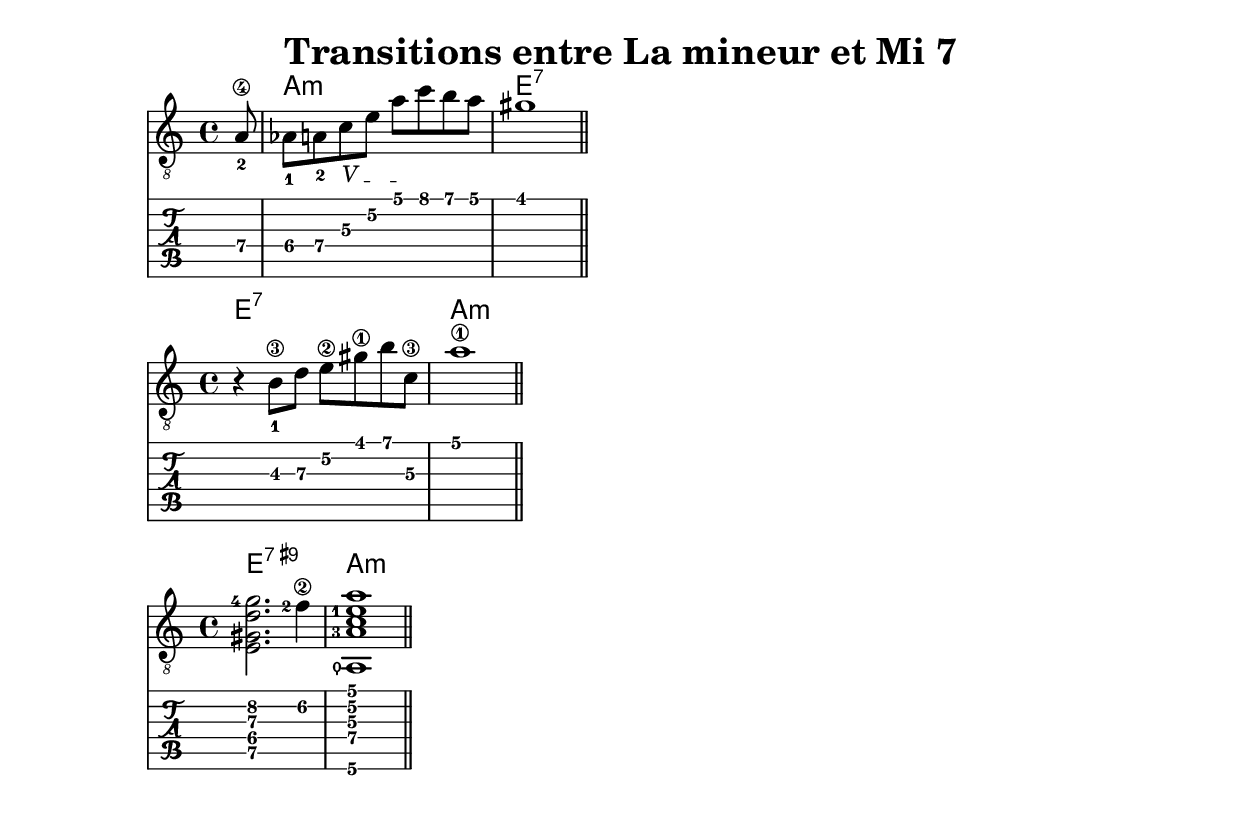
\version "2.18.2"

\header {
  title = "Transitions entre La mineur et Mi 7"
}

% \include "barred.ily"

firstChordNames = \chords {
    \partial 8
    s8 |
    a1:m |
    e1:7
}

firstMelody = {
  \partial 8
  \set TabStaff.restrainOpenStrings = ##t
  \set TabStaff.minimumFret = #4
  a8_2\4 |
  aes8_1 a_2
  % \bbarre #"V" { c' e' a' }
  \textSpannerDown
  \override TextSpanner.bound-details.left.text = #"V "
  c'\startTextSpan e' a'\stopTextSpan
  c'' b' a' |
  gis'1 \bar "||"
}

\score {
  <<
    \firstChordNames
    \new Staff {
      \clef "treble_8"
      \firstMelody
    }
    \new TabStaff {
      \firstMelody
    }
  >>
}

secondChordNames = \chords {
  e1:7 |
  a1:m
}

secondMelody = {
  \set TabStaff.minimumFret = #4
  r4 b8_1\3 d' e'\2 gis'\1 b' c'\3 |
  a'1\1 \bar "||"
}

\score {
  <<
    \secondChordNames
    \new Staff {
      \clef "treble_8"
      \secondMelody
    }
    \new TabStaff {
      \secondMelody
    }
  >>
}

thirdChordNames = \chords {
  e1:9+ |
  a1:m
}

thirdMelody = {
  \set fingeringOrientations = #'(left)
  \set TabStaff.restrainOpenStrings = ##t
  \set TabStaff.minimumFret = #5
  <e gis d' g'-4>2. <f'-2\2>4 |
  <a,-\thumb a-3 c' e'-1 a'>1 \bar "||"
}

\score {
  <<
    \thirdChordNames
    \new Staff {
      \clef "treble_8"
      \thirdMelody
    }
    \new TabStaff {
      \thirdMelody
    }
  >>
}
